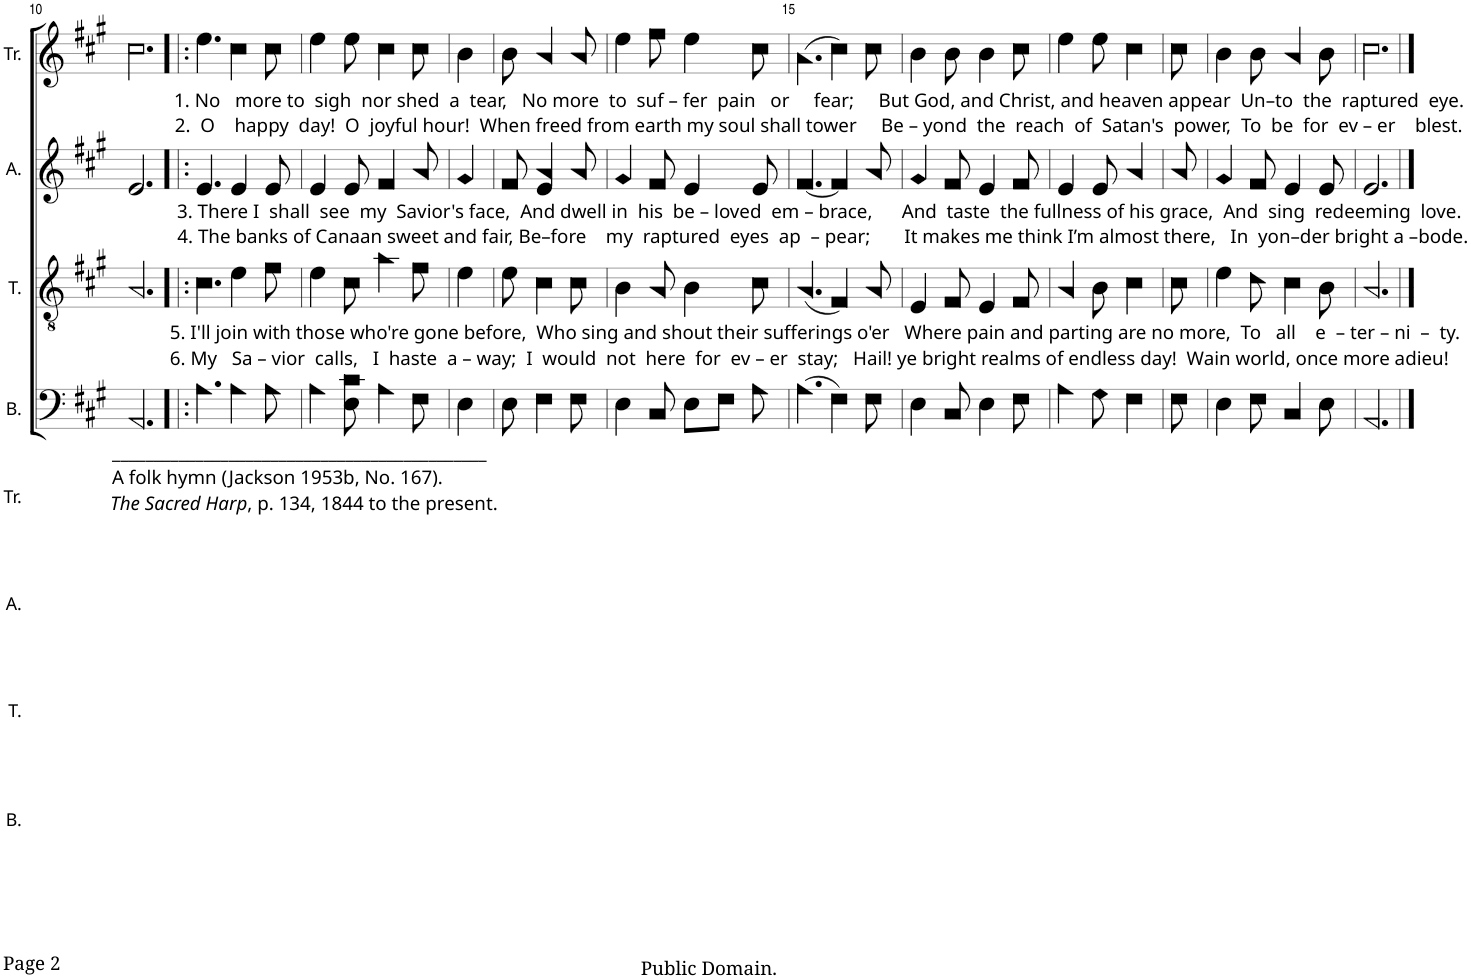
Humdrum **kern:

**kern	**kern	**kern	**kern
*part4	*part3	*part2	*part1
*staff4	*staff3	*staff2	*staff1
*I"B.	*I"T.	*I"A.	*I"Tr.
*I'B.	*I'T.	*I'A.	*I'Tr.
!!LO:PB:g=z
*clefF4	*clefGv2	*clefG2	*clefG2
*k[f#c#g#]	*k[f#c#g#]	*k[f#c#g#]	*k[f#c#g#]
*M6/8	*M6/8	*M6/8	*M6/8
=10	=10	=10	=10
2.AA!/	2.A!/	2.e!/	2.cc#!\
=11!|:	=11!|:	=11!|:	=11!|:
!	!	!	!LO:TX:b:t=1. No   more to  sigh  nor shed  a  tear,   No more  to  suf – fer  pain   or     fear;     But God, and Christ, and heaven appear  Un–to  the  raptured  eye.
!	!	!	!LO:TX:b:t=2.  O    happy  day!  O  joyful hour!  When freed from earth my soul shall tower     Be – yond  the  reach  of  Satan's  power,  To  be  for  ev – er    blest.
!	!	!LO:TX:b:t=3. There I  shall  see  my  Savior's face,  And dwell in  his  be – loved  em – brace,      And  taste  the fullness of his grace,  And  sing  redeeming  love.	!
!	!	!LO:TX:b:t=4. The banks of Canaan sweet and fair, Be–fore    my  raptured  eyes  ap  – pear;       It makes me think I’m almost there,   In  yon–der bright a –bode.	!
!	!LO:TX:b:t=5. I'll join with those who're gone before,  Who sing and shout their sufferings o'er   Where pain and parting are no more,  To   all    e  – ter – ni  –  ty.	!	!
!	!LO:TX:b:t=6. My   Sa – vior  calls,   I  haste  a – way;  I  would  not  here  for  ev – er  stay;   Hail! ye bright realms of endless day!  Wain world, once more adieu!	!	!
4.A!\	4.c#!\	4.e!/	4.ee!\
4A!\	4e!\	4e!/	4cc#!\
8A!\	8f#!\	8e!/	8cc#!\
=12	=12	=12	=12
4A!\	4e!\	4e!/	4ee!\
8E!\ 8c#!\	8c#!\	8e!/	8ee!\
4A!\	4a!\	4f#!/	4cc#!\
8F#!\	8f#!\	8a!/	8cc#!\
=13	=13	=13	=13
4E!\	4e!\	4g#!/	4b!\
8E!\	8e!\	8f#!/	8b!\
4F#!\	4c#!\	4e!/ 4a!/	4a!/
8F#!\	8c#!\	8a!/	8a!/
=14	=14	=14	=14
!LO:TX:b:t=_____________________________________________	!	!	!
!LO:TX:b:t=A folk hymn (Jackson 1953b, No. 167).	!	!	!
!LO:TX:b:i:t=The Sacred Harp	!	!	!
!LO:TX:b:t=, p. 134, 1844 to the present.	!	!	!
4E!\	4B!\	4g#!/	4ee!\
8C#!/	8A!/	8f#!/	8ff#!\
8E!\L	4B!\	4e!/	4ee!\
8F#!\J	.	.	.
8A!\	8c#!\	8e!/	8cc#!\
=15	=15	=15	=15
(4.A!\	(4.A!/	[4.f#!/	(4.a!\
4F#!\)	4F#!/)	4f#!/]	4cc#!\)
8F#!\	8A!/	8a!/	8cc#!\
=16	=16	=16	=16
4E!\	4E!/	4g#!/	4b!\
8C#!/	8F#!/	8f#!/	8b!\
4E!\	4E!/	4e!/	4b!\
8F#!\	8F#!/	8f#!/	8cc#!\
=17	=17	=17	=17
4A!\	4A!/	4e!/	4ee!\
8G#!\	8B!\	8e!/	8ee!\
4F#!\	4c#!\	4a!/	4cc#!\
8F#!\	8c#!\	8a!/	8cc#!\
=18	=18	=18	=18
4E!\	4e!\	4g#!/	4b!\
8F#!\	8d!\	8f#!/	8b!\
4C#!/	4c#!\	4e!/	4a!/
8E!\	8B!\	8e!/	8b!\
=19	=19	=19	=19
2.AA!/	2.A!/	2.e!/	2.cc#!\
==	==	==	==
*-	*-	*-	*-
